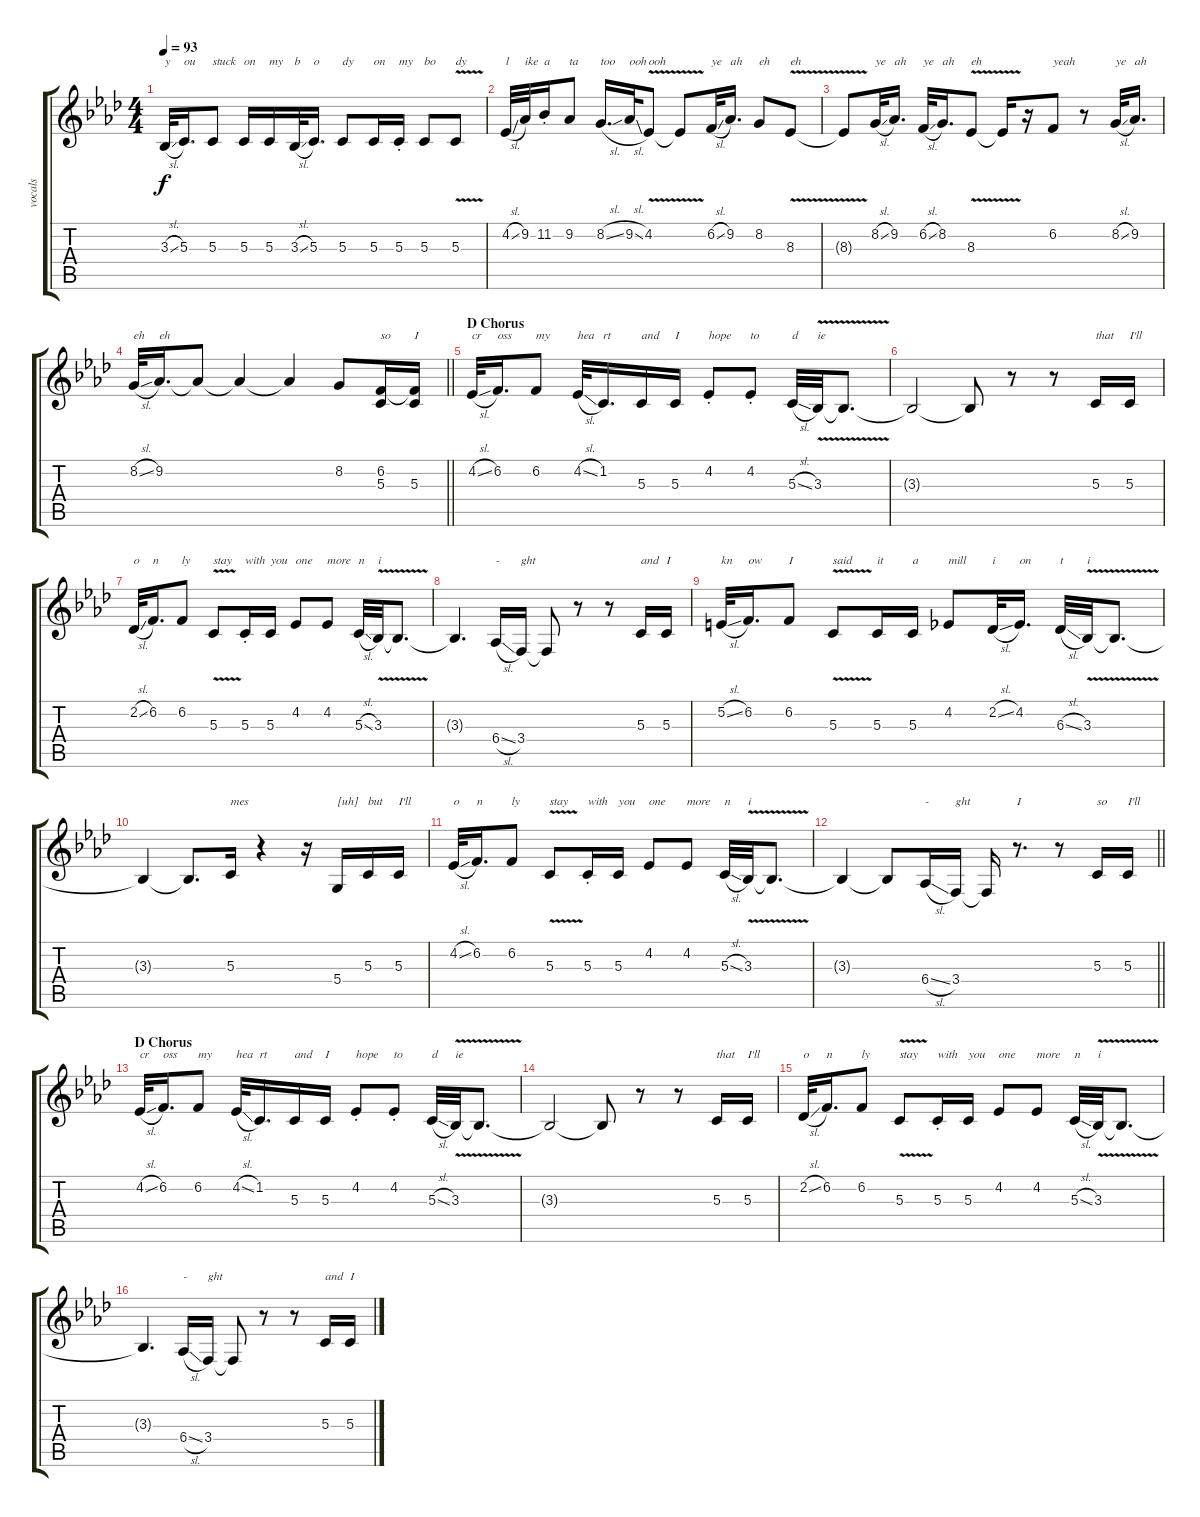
\track ("vocals" "vocals") {instrument lead2sawtooth}
\staff {score tabs}
\tuning (E4 B3 G3 D3 A2 E2) {hide}
\ts (4 4)
\tempo 93
\clef g2
\ks fminor
3.3{sl}.32{txt "y" dy f} 5.3.16{d txt "ou"} 5.3.8{txt "stuck"} 5.3.16{txt "on"} 5.3.16{txt "my"} 3.3{sl}.32{txt "b"} 5.3.16{d txt "o"} 5.3.8{txt "dy"} 5.3.16{txt "on"} 5.3{st}.16{txt "my"} 5.3.8{txt "bo"} 5.3{v}.8{txt "dy"} |
4.2{sl}.32{txt "l"} 9.2.32{txt "ike"} 11.2{st}.16{txt "a"} 9.2.8{txt "ta"} 8.2{sl}.16{d txt "too"} 9.2{sl}.32{txt "ooh"} 4.2{v}.8{txt "ooh"} 4.2{t}.8 6.2{sl}.32{txt "ye"} 9.2.16{d txt "ah"} 8.2.8{txt "eh"} 8.3{v}.8{txt "eh"} |
8.3{t}.8 8.2{sl}.32{txt "ye"} 9.2.16{d txt "ah"} 6.2{sl}.32{txt "ye"} 8.2.16{d txt "ah"} 8.3{v}.8{txt "eh"} 8.3{t}.16 r.16 6.2.8{txt "yeah"} r.8 8.2{sl}.32{txt "ye"} 9.2.16{d txt "ah"} |
\barLineRight lightlight
8.2{sl}.32{txt "eh"} 9.2.16{d txt "eh"} 9.2{t}.8 9.2{t}.4 9.2{t}.4 8.2.8 (6.2 5.3).16{txt "so"} (6.2{t} 5.3).16{txt "I"} |
\section ("" "D Chorus")
4.2{sl}.32{txt "cr"} 6.2.16{d txt "oss"} 6.2.8{txt "my"} 4.2{sl}.32{txt "hea"} 1.2.16{d txt "rt"} 5.3.16{txt "and"} 5.3.16{txt "I"} 4.2{st}.8{txt "hope"} 4.2{st}.8{txt "to"} 5.3{sl}.32{txt "d"} 3.3{v}.32{txt "ie"} 3.3{t}.8{d} |
3.3{t}.2 3.3{t}.8 r.8 r.8 5.3.16{txt "that"} 5.3.16{txt "I'll"} |
2.2{sl}.32{txt "o"} 6.2.16{d txt "n"} 6.2.8{txt "ly"} 5.3{v}.8{txt "stay"} 5.3{st}.16{txt "with"} 5.3.16{txt "you"} 4.2.8{txt "one"} 4.2.8{txt "more"} 5.3{sl}.32{txt "n"} 3.3{v}.32{txt "i"} 3.3{t}.8{d} |
3.3{t}.4{d} 6.4{sl}.16{txt "-"} 3.4.16{txt "ght"} 3.4{t}.8 r.8 r.8 5.3.16{txt "and"} 5.3.16{txt "I"} |
5.2{sl}.32{txt "kn"} 6.2.16{d txt "ow"} 6.2.8{txt "I"} 5.3{v}.8{txt "said"} 5.3.16{txt "it"} 5.3.16{txt "a"} 4.2.8{txt "mill"} 2.2{sl}.32{txt "i"} 4.2.16{d txt "on"} 6.3{sl}.32{txt "t"} 3.3{v}.32{txt "i"} 3.3{t}.8{d} |
3.3{t}.4 3.3{t}.8{d} 5.3.16{txt "mes"} r.4 r.16 5.4.16{txt "[uh]"} 5.3.16{txt "but"} 5.3.16{txt "I'll"} |
4.2{sl}.32{txt "o"} 6.2.16{d txt "n"} 6.2.8{txt "ly"} 5.3{v}.8{txt "stay"} 5.3{st}.16{txt "with"} 5.3.16{txt "you"} 4.2.8{txt "one"} 4.2.8{txt "more"} 5.3{sl}.32{txt "n"} 3.3{v}.32{txt "i"} 3.3{t}.8{d} |
\barLineRight lightlight
3.3{t}.4 3.3{t}.8 6.4{sl}.16{txt "-"} 3.4.16{txt "ght"} 3.4{t}.16 r.8{d txt "I"} r.8 5.3.16{txt "so"} 5.3.16{txt "I'll"} |
\section ("" "D Chorus")
4.2{sl}.32{txt "cr"} 6.2.16{d txt "oss"} 6.2.8{txt "my"} 4.2{sl}.32{txt "hea"} 1.2.16{d txt "rt"} 5.3.16{txt "and"} 5.3.16{txt "I"} 4.2{st}.8{txt "hope"} 4.2{st}.8{txt "to"} 5.3{sl}.32{txt "d"} 3.3{v}.32{txt "ie"} 3.3{t}.8{d} |
3.3{t}.2 3.3{t}.8 r.8 r.8 5.3.16{txt "that"} 5.3.16{txt "I'll"} |
2.2{sl}.32{txt "o"} 6.2.16{d txt "n"} 6.2.8{txt "ly"} 5.3{v}.8{txt "stay"} 5.3{st}.16{txt "with"} 5.3.16{txt "you"} 4.2.8{txt "one"} 4.2.8{txt "more"} 5.3{sl}.32{txt "n"} 3.3{v}.32{txt "i"} 3.3{t}.8{d} |
3.3{t}.4{d} 6.4{sl}.16{txt "-"} 3.4.16{txt "ght"} 3.4{t}.8 r.8 r.8 5.3.16{txt "and"} 5.3.16{txt "I"}
